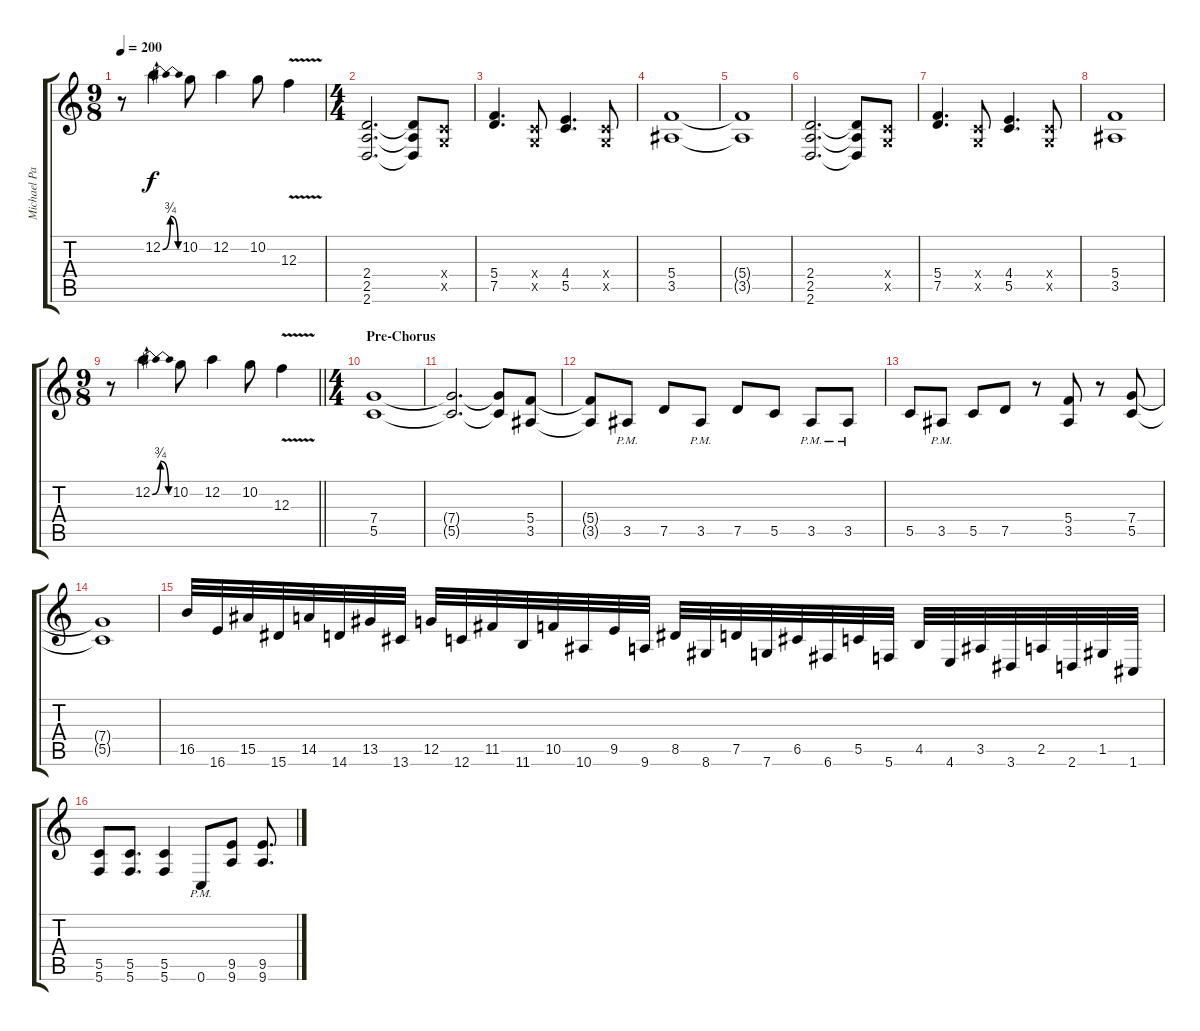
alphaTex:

\track ("Michael Padget" "Michael Pa") {instrument distortionguitar}
\staff {score tabs}
\tuning (D4 A3 F3 C3 G2 C2) {hide}
\ts (9 8)
\tempo 200
\clef g2
\ks c
r.8{dy f} 12.2{be (bendrelease 0 0 20 3 40 3 60 0)}.4 10.2.8 12.2.4 10.2.8 12.3{v}.4 |
\ts (4 4)
(2.4 2.5 2.6).2{d} (2.4{t} 2.5{t} 2.6{t}).8 (0.4{x} 0.5{x}).8 |
(5.4 7.5).4{d} (0.4{x} 0.5{x}).8 (4.4 5.5).4{d} (0.4{x} 0.5{x}).8 |
(5.4 3.5).1 |
(5.4{t} 3.5{t}).1 |
(2.4 2.5 2.6).2{d} (2.4{t} 2.5{t} 2.6{t}).8 (0.4{x} 0.5{x}).8 |
(5.4 7.5).4{d} (0.4{x} 0.5{x}).8 (4.4 5.5).4{d} (0.4{x} 0.5{x}).8 |
(5.4 3.5).1 |
\ts (9 8)
\barLineRight lightlight
r.8 12.2{be (bendrelease 0 0 20 3 40 3 60 0)}.4 10.2.8 12.2.4 10.2.8 12.3{v}.4 |
\ts (4 4)
\section ("" "Pre-Chorus")
(7.4 5.5).1 |
(7.4{t} 5.5{t}).2{d} (7.4{t} 5.5{t}).8 (5.4 3.5).8 |
(5.4{t} 3.5{t}).8 3.5{pm}.8 7.5.8 3.5{pm}.8 7.5.8 5.5.8 3.5{pm}.8 3.5{pm}.8 |
5.5.8 3.5{pm}.8 5.5.8 7.5.8 r.8 (5.4 3.5).8 r.8 (7.4 5.5).8 |
(7.4{t} 5.5{t}).1 |
16.5.32{instrument guitarfretnoise} 16.6.32 15.5.32 15.6.32 14.5.32 14.6.32 13.5.32 13.6.32 12.5.32 12.6.32 11.5.32 11.6.32 10.5.32 10.6.32 9.5.32 9.6.32 8.5.32 8.6.32 7.5.32 7.6.32 6.5.32 6.6.32 5.5.32 5.6.32 4.5.32 4.6.32 3.5.32 3.6.32 2.5.32 2.6.32 1.5.32 1.6.32 |
(5.5 5.6).8{instrument distortionguitar} (5.5 5.6).8{d} (5.5 5.6).4 0.6{pm}.8 (9.5 9.6).8 (9.5 9.6).8{d}
